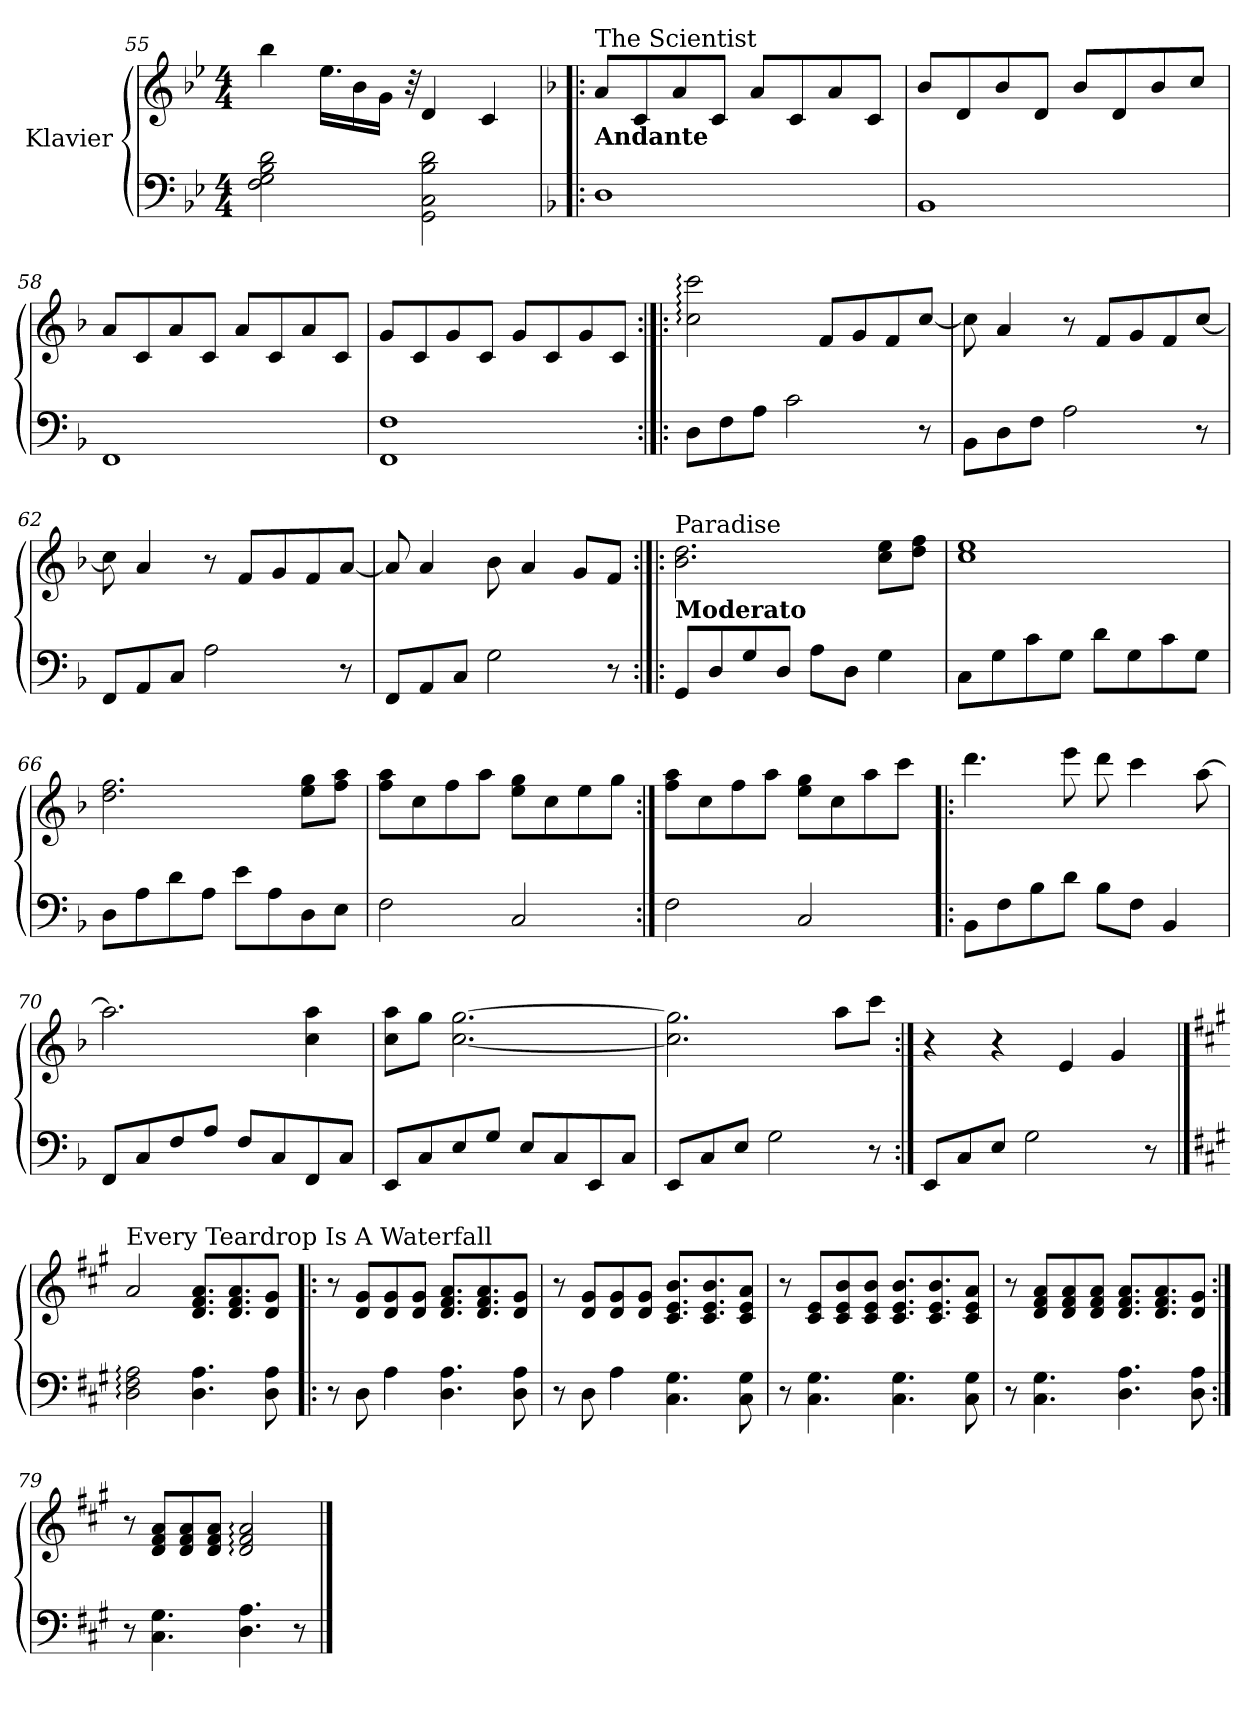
**kern	**kern
*part1	*part1
*staff2	*staff1
*I"Klavier	*
*clefF4	*clefG2
*k[b-e-]	*k[b-e-]
*M4/4	*M4/4
=55	=55
2F\ 2G\ 2B-\ 2d\	4bb-\
.	16.ee-\LL
.	16b-\
.	16g\JJ
.	32r
2GG\ 2C\ 2B-\ 2d\	4d/
.	4c/
=56!|:	=56!|:
*k[b-]	*k[b-]
!	!LO:TX:b:B:t=Andante
!	!LO:TX:t=The Scientist
1D	8a/L
.	8c/
.	8a/
.	8c/J
.	8a/L
.	8c/
.	8a/
.	8c/J
=57	=57
1BB-	8b-/L
.	8d/
.	8b-/
.	8d/J
.	8b-/L
.	8d/
.	8b-/
.	8cc/J
=58	=58
1FF	8a/L
.	8c/
.	8a/
.	8c/J
.	8a/L
.	8c/
.	8a/
.	8c/J
!!LO:LB:g=z
=59	=59
1FF 1F	8g/L
.	8c/
.	8g/
.	8c/J
.	8g/L
.	8c/
.	8g/
.	8c/J
=60:|!|:	=60:|!|:
8D\L	2cc\: 2ccc\:
8F\	.
8A\J	.
2c\	.
.	8f/L
.	8g/
.	8f/
8r	[8cc/J
=61	=61
8BB-\L	8cc\]
8D\	4a/
8F\J	.
2A\	8r
.	8f/L
.	8g/
.	8f/
8r	[8cc/J
=62	=62
8FF/L	8cc\]
8AA/	4a/
8C/J	.
2A\	8r
.	8f/L
.	8g/
.	8f/
8r	[8a/J
=63	=63
8FF/L	8a/]
8AA/	4a/
8C/J	.
2G\	8b-\
.	4a/
.	8g/L
8r	8f/J
!!LO:LB:g=z
=64:|!|:	=64:|!|:
!	!LO:TX:t=Paradise
!	!LO:TX:b:B:t=Moderato
8GG/L	2.b-\ 2.dd\
8D/	.
8G/	.
8D/J	.
8A\L	.
8D\J	.
4G\	8cc\ 8ee\L
.	8dd\ 8ff\J
=65	=65
8C\L	1cc 1ee
8G\	.
8c\	.
8G\J	.
8d\L	.
8G\	.
8c\	.
8G\J	.
=66	=66
8D\L	2.dd\ 2.ff\
8A\	.
8d\	.
8A\J	.
8e\L	.
8A\	.
8D\	8ee\ 8gg\L
8E\J	8ff\ 8aa\J
=67	=67
2F\	8ff\ 8aa\L
.	8cc\
.	8ff\
.	8aa\J
2C/	8ee\ 8gg\L
.	8cc\
.	8ee\
.	8gg\J
=68:|!	=68:|!
2F\	8ff\ 8aa\L
.	8cc\
.	8ff\
.	8aa\J
2C/	8ee\ 8gg\L
.	8cc\
.	8aa\
.	8ccc\J
!!LO:LB:g=z
=69!|:	=69!|:
8BB-\L	4.ddd\
8F\	.
8B-\	.
8d\J	8eee\
8B-\L	8ddd\
8F\J	4ccc\
4BB-/	.
.	[8aa\
=70	=70
8FF/L	2.aa\]
8C/	.
8F/	.
8A/J	.
8F/L	.
8C/	.
8FF/	4cc\ 4aa\
8C/J	.
=71	=71
8EE/L	8cc\ 8aa\L
8C/	8gg\J
8E/	[2.cc\ [2.gg\
8G/J	.
8E/L	.
8C/	.
8EE/	.
8C/J	.
=72	=72
8EE/L	2.cc\] 2.gg\]
8C/	.
8E/J	.
2G\	.
.	8aa\L
8r	8ccc\J
=73:|!	=73:|!
8EE/L	4r
8C/	.
8E/J	4r
2G\	.
.	4e/
.	4g/
8r	.
!!LO:LB:g=z
==74	==74
*k[f#c#g#]	*k[f#c#g#]
!	!LO:TX:t=Every Teardrop Is A Waterfall
2D\: 2F#\: 2A\:	2a/
4.D\ 4.A\	8.d/ 8.f#/ 8.a/L
.	8.d/ 8.f#/ 8.a/
8D\ 8A\	8d/ 8g#/J
=75!|:	=75!|:
8r	8r
8D\	8d/ 8g#/L
4A\	8d/ 8g#/
.	8d/ 8g#/J
4.D\ 4.A\	8.d/ 8.f#/ 8.a/L
.	8.d/ 8.f#/ 8.a/
8D\ 8A\	8d/ 8g#/J
=76	=76
8r	8r
8D\	8d/ 8g#/L
4A\	8d/ 8g#/
.	8d/ 8g#/J
4.C#\ 4.G#\	8.c#/ 8.e/ 8.b/L
.	8.c#/ 8.e/ 8.b/
8C#\ 8G#\	8c#/ 8e/ 8a/J
=77	=77
8r	8r
4.C#\ 4.G#\	8c#/ 8e/L
.	8c#/ 8e/ 8b/
.	8c#/ 8e/ 8b/J
4.C#\ 4.G#\	8.c#/ 8.e/ 8.b/L
.	8.c#/ 8.e/ 8.b/
8C#\ 8G#\	8c#/ 8e/ 8a/J
=78	=78
8r	8r
4.C#\ 4.G#\	8d/ 8f#/ 8a/L
.	8d/ 8f#/ 8a/
.	8d/ 8f#/ 8a/J
4.D\ 4.A\	8.d/ 8.f#/ 8.a/L
.	8.d/ 8.f#/ 8.a/
8D\ 8A\	8d/ 8g#/J
!!LO:LB:g=z
=79:|!	=79:|!
8r	8r
4.C#\ 4.G#\	8d/ 8f#/ 8a/L
.	8d/ 8f#/ 8a/
.	8d/ 8f#/ 8a/J
4.D\ 4.A\	2d/: 2f#/: 2a/:
8r	.
==	==
*-	*-
